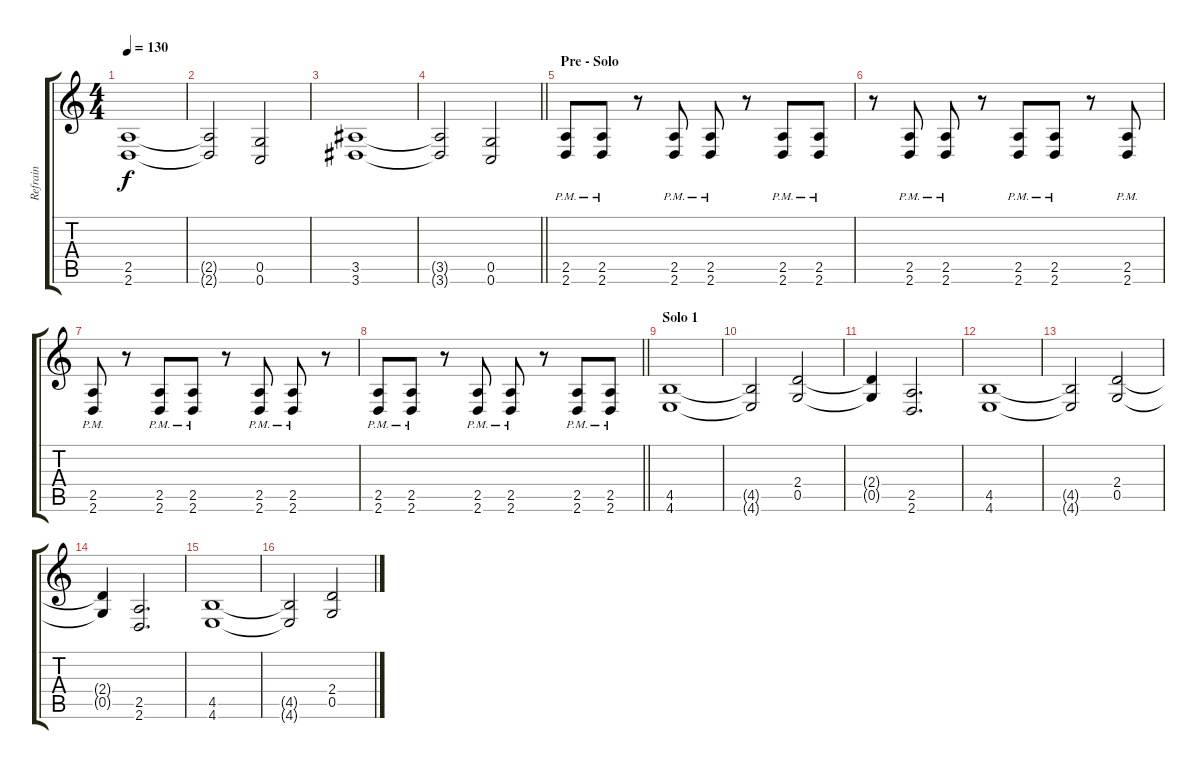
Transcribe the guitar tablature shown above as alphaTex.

\track ("Refrain" "Refrain") {instrument distortionguitar}
\staff {score tabs}
\tuning (D4 A3 F3 C3 G2 C2) {hide}
\ts (4 4)
\tempo 130
\clef g2
\ks c
(2.5 2.6).1{dy f} |
(2.5{t} 2.6{t}).2 (0.5 0.6).2 |
(3.5 3.6).1 |
\barLineRight lightlight
(3.5{t} 3.6{t}).2 (0.5 0.6).2 |
\section ("" "Pre - Solo")
(2.5{pm} 2.6{pm}).8 (2.5{pm} 2.6{pm}).8 r.8 (2.5{pm} 2.6{pm}).8 (2.5{pm} 2.6{pm}).8 r.8 (2.5{pm} 2.6{pm}).8 (2.5{pm} 2.6{pm}).8 |
r.8 (2.5{pm} 2.6{pm}).8 (2.5{pm} 2.6{pm}).8 r.8 (2.5{pm} 2.6{pm}).8 (2.5{pm} 2.6{pm}).8 r.8 (2.5{pm} 2.6{pm}).8 |
(2.5{pm} 2.6{pm}).8 r.8 (2.5{pm} 2.6{pm}).8 (2.5{pm} 2.6{pm}).8 r.8 (2.5{pm} 2.6{pm}).8 (2.5{pm} 2.6{pm}).8 r.8 |
\barLineRight lightlight
(2.5{pm} 2.6{pm}).8 (2.5{pm} 2.6{pm}).8 r.8 (2.5{pm} 2.6{pm}).8 (2.5{pm} 2.6{pm}).8 r.8 (2.5{pm} 2.6{pm}).8 (2.5{pm} 2.6{pm}).8 |
\section ("" "Solo 1")
(4.5 4.6).1 |
(4.5{t} 4.6{t}).2 (2.4 0.5).2 |
(2.4{t} 0.5{t}).4 (2.5 2.6).2{d} |
(4.5 4.6).1 |
(4.5{t} 4.6{t}).2 (2.4 0.5).2 |
(2.4{t} 0.5{t}).4 (2.5 2.6).2{d} |
(4.5 4.6).1 |
(4.5{t} 4.6{t}).2 (2.4 0.5).2
